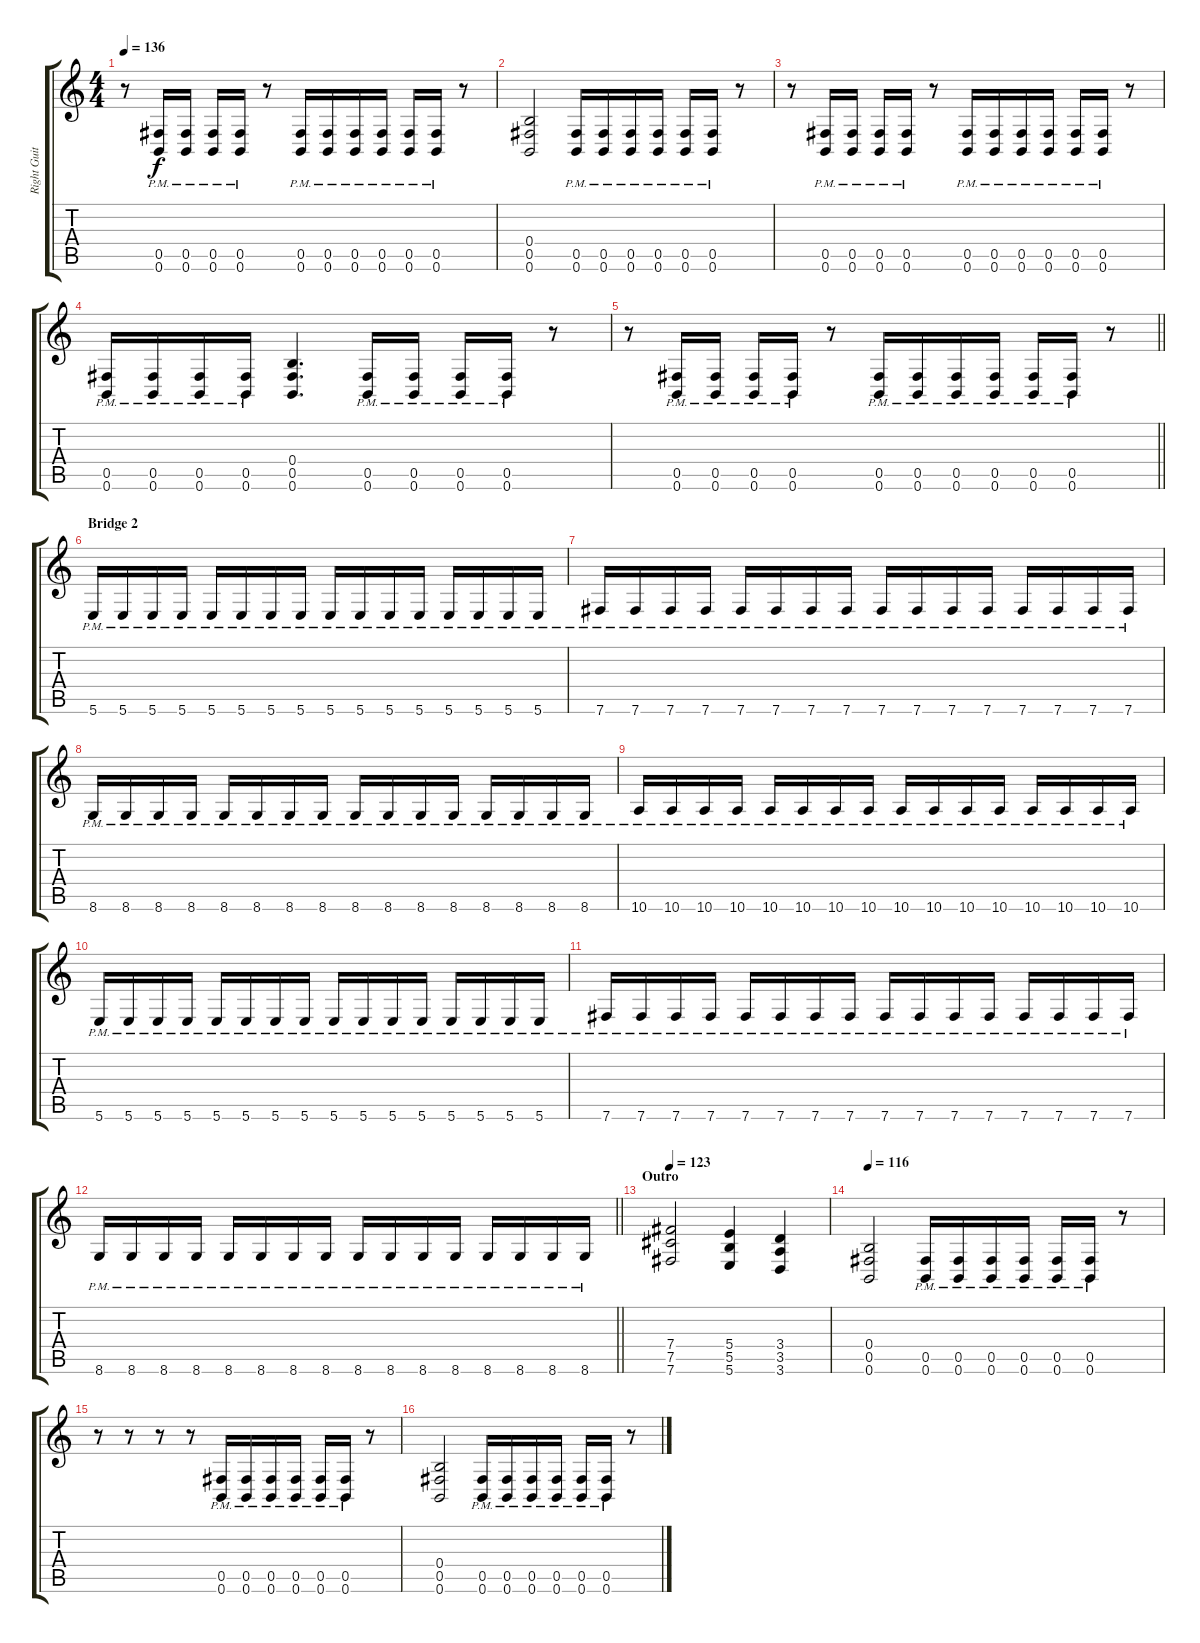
\track ("Right Guitar" "Right Guit") {instrument distortionguitar}
\staff {score tabs}
\tuning (Db4 Ab3 E3 B2 Gb2 B1) {hide}
\ts (4 4)
\tempo 136
\clef g2
\ks c
r.8{dy f} (0.5{pm} 0.6{pm}).16 (0.5{pm} 0.6{pm}).16 (0.5{pm} 0.6{pm}).16 (0.5{pm} 0.6{pm}).16 r.8 (0.5{pm} 0.6{pm}).16 (0.5{pm} 0.6{pm}).16 (0.5{pm} 0.6{pm}).16 (0.5{pm} 0.6{pm}).16 (0.5{pm} 0.6{pm}).16 (0.5{pm} 0.6{pm}).16 r.8 |
(0.4 0.5 0.6).2 (0.5{pm} 0.6{pm}).16 (0.5{pm} 0.6{pm}).16 (0.5{pm} 0.6{pm}).16 (0.5{pm} 0.6{pm}).16 (0.5{pm} 0.6{pm}).16 (0.5{pm} 0.6{pm}).16 r.8 |
r.8 (0.5{pm} 0.6{pm}).16 (0.5{pm} 0.6{pm}).16 (0.5{pm} 0.6{pm}).16 (0.5{pm} 0.6{pm}).16 r.8 (0.5{pm} 0.6{pm}).16 (0.5{pm} 0.6{pm}).16 (0.5{pm} 0.6{pm}).16 (0.5{pm} 0.6{pm}).16 (0.5{pm} 0.6{pm}).16 (0.5{pm} 0.6{pm}).16 r.8 |
(0.5{pm} 0.6{pm}).16 (0.5{pm} 0.6{pm}).16 (0.5{pm} 0.6{pm}).16 (0.5{pm} 0.6{pm}).16 (0.4 0.5 0.6).4{d} (0.5{pm} 0.6{pm}).16 (0.5{pm} 0.6{pm}).16 (0.5{pm} 0.6{pm}).16 (0.5{pm} 0.6{pm}).16 r.8 |
\barLineRight lightlight
r.8 (0.5{pm} 0.6{pm}).16 (0.5{pm} 0.6{pm}).16 (0.5{pm} 0.6{pm}).16 (0.5{pm} 0.6{pm}).16 r.8 (0.5{pm} 0.6{pm}).16 (0.5{pm} 0.6{pm}).16 (0.5{pm} 0.6{pm}).16 (0.5{pm} 0.6{pm}).16 (0.5{pm} 0.6{pm}).16 (0.5{pm} 0.6{pm}).16 r.8 |
\section ("" "Bridge 2")
5.6{pm}.16 5.6{pm}.16 5.6{pm}.16 5.6{pm}.16 5.6{pm}.16 5.6{pm}.16 5.6{pm}.16 5.6{pm}.16 5.6{pm}.16 5.6{pm}.16 5.6{pm}.16 5.6{pm}.16 5.6{pm}.16 5.6{pm}.16 5.6{pm}.16 5.6{pm}.16 |
7.6{pm}.16 7.6{pm}.16 7.6{pm}.16 7.6{pm}.16 7.6{pm}.16 7.6{pm}.16 7.6{pm}.16 7.6{pm}.16 7.6{pm}.16 7.6{pm}.16 7.6{pm}.16 7.6{pm}.16 7.6{pm}.16 7.6{pm}.16 7.6{pm}.16 7.6{pm}.16 |
8.6{pm}.16 8.6{pm}.16 8.6{pm}.16 8.6{pm}.16 8.6{pm}.16 8.6{pm}.16 8.6{pm}.16 8.6{pm}.16 8.6{pm}.16 8.6{pm}.16 8.6{pm}.16 8.6{pm}.16 8.6{pm}.16 8.6{pm}.16 8.6{pm}.16 8.6{pm}.16 |
10.6{pm}.16 10.6{pm}.16 10.6{pm}.16 10.6{pm}.16 10.6{pm}.16 10.6{pm}.16 10.6{pm}.16 10.6{pm}.16 10.6{pm}.16 10.6{pm}.16 10.6{pm}.16 10.6{pm}.16 10.6{pm}.16 10.6{pm}.16 10.6{pm}.16 10.6{pm}.16 |
5.6{pm}.16 5.6{pm}.16 5.6{pm}.16 5.6{pm}.16 5.6{pm}.16 5.6{pm}.16 5.6{pm}.16 5.6{pm}.16 5.6{pm}.16 5.6{pm}.16 5.6{pm}.16 5.6{pm}.16 5.6{pm}.16 5.6{pm}.16 5.6{pm}.16 5.6{pm}.16 |
7.6{pm}.16 7.6{pm}.16 7.6{pm}.16 7.6{pm}.16 7.6{pm}.16 7.6{pm}.16 7.6{pm}.16 7.6{pm}.16 7.6{pm}.16 7.6{pm}.16 7.6{pm}.16 7.6{pm}.16 7.6{pm}.16 7.6{pm}.16 7.6{pm}.16 7.6{pm}.16 |
\barLineRight lightlight
8.6{pm}.16 8.6{pm}.16 8.6{pm}.16 8.6{pm}.16 8.6{pm}.16 8.6{pm}.16 8.6{pm}.16 8.6{pm}.16 8.6{pm}.16 8.6{pm}.16 8.6{pm}.16 8.6{pm}.16 8.6{pm}.16 8.6{pm}.16 8.6{pm}.16 8.6{pm}.16 |
\section ("" "Outro")
\tempo 123
(7.4 7.5 7.6).2 (5.4 5.5 5.6).4 (3.4 3.5 3.6).4 |
\tempo 116
(0.4 0.5 0.6).2 (0.5{pm} 0.6{pm}).16 (0.5{pm} 0.6{pm}).16 (0.5{pm} 0.6{pm}).16 (0.5{pm} 0.6{pm}).16 (0.5{pm} 0.6{pm}).16 (0.5{pm} 0.6{pm}).16 r.8 |
r.8 r.8 r.8 r.8 (0.5{pm} 0.6{pm}).16 (0.5{pm} 0.6{pm}).16 (0.5{pm} 0.6{pm}).16 (0.5{pm} 0.6{pm}).16 (0.5{pm} 0.6{pm}).16 (0.5{pm} 0.6{pm}).16 r.8 |
(0.4 0.5 0.6).2 (0.5{pm} 0.6{pm}).16 (0.5{pm} 0.6{pm}).16 (0.5{pm} 0.6{pm}).16 (0.5{pm} 0.6{pm}).16 (0.5{pm} 0.6{pm}).16 (0.5{pm} 0.6{pm}).16 r.8
